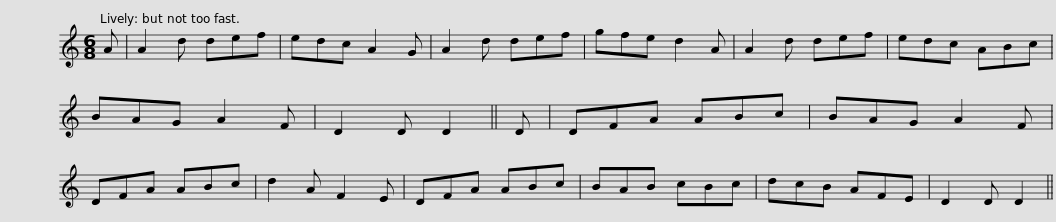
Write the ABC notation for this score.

X:1
L:1/8
M:6/8
I:linebreak $
K:C
V:1 treble
V:1
 A | A2 d def | edc A2 G | A2 d def | gfe d2 A | %5
 A2 d def | edc ABc | BAG A2 F | D2 D D2 || D |$ %10
 DFA ABc | BAG A2 F | DFA ABc | d2 A F2 E | DFA ABc | %15
 BAB cBc | dcB AFE | D2 D D2 || %18
